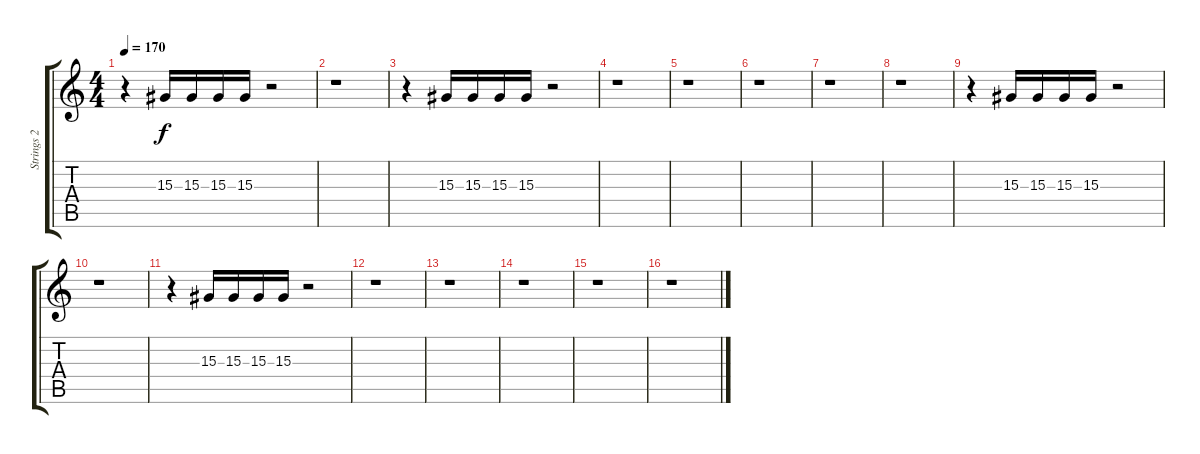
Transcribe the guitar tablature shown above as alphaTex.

\track ("Strings 2" "Strings 2") {instrument stringensemble1}
\staff {score tabs}
\tuning (D4 A3 F3 C3 G2 C2) {hide}
\ts (4 4)
\tempo 170
\clef g2
\ks c
r.4{dy f} 15.3.16 15.3.16 15.3.16 15.3.16 r.2 |
r.1 |
r.4 15.3.16 15.3.16 15.3.16 15.3.16 r.2 |
r.1 |
r.1 |
r.1 |
r.1 |
r.1 |
r.4 15.3.16 15.3.16 15.3.16 15.3.16 r.2 |
r.1 |
r.4 15.3.16 15.3.16 15.3.16 15.3.16 r.2 |
r.1 |
r.1 |
r.1 |
r.1 |
r.1
